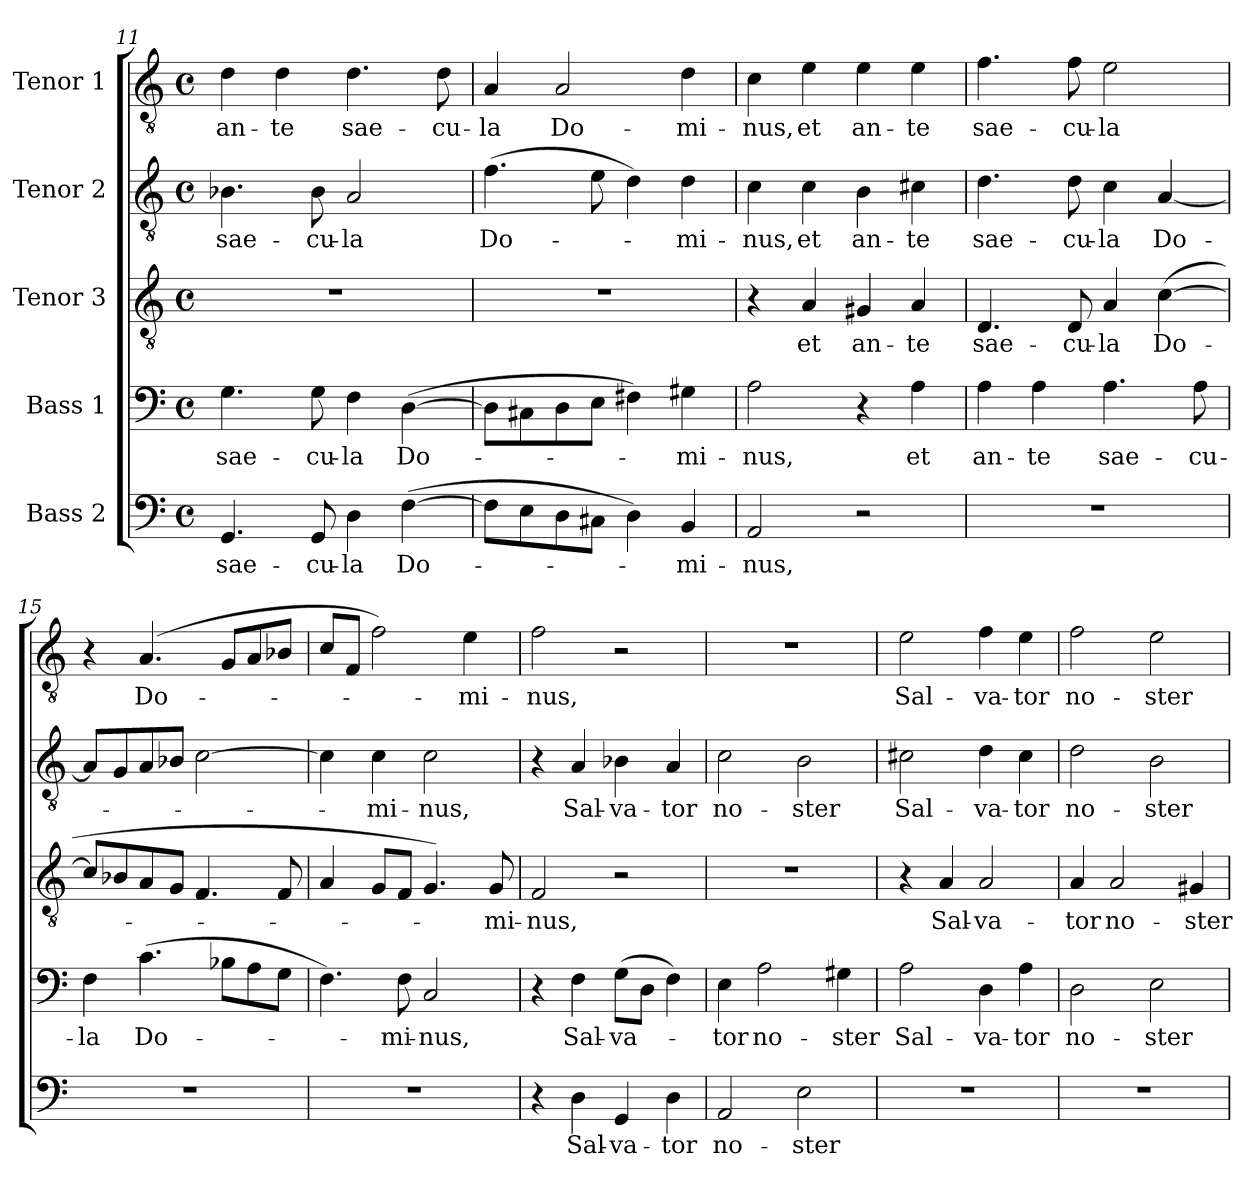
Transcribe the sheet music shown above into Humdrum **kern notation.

**kern	**text	**kern	**text	**kern	**text	**kern	**text	**kern	**text
*part5	*part5	*part4	*part4	*part3	*part3	*part2	*part2	*part1	*part1
*staff5	*staff5	*staff4	*staff4	*staff3	*staff3	*staff2	*staff2	*staff1	*staff1
*I"Bass 2	*	*I"Bass 1	*	*I"Tenor 3	*	*I"Tenor 2	*	*I"Tenor 1	*
*clefF4	*	*clefF4	*	*clefGv2	*	*clefGv2	*	*clefGv2	*
*k[]	*	*k[]	*	*k[]	*	*k[]	*	*k[]	*
*C:	*	*C:	*	*C:	*	*C:	*	*C:	*
*M4/4	*	*M4/4	*	*M4/4	*	*M4/4	*	*M4/4	*
*met(c)	*	*met(c)	*	*met(c)	*	*met(c)	*	*met(c)	*
=11	=11	=11	=11	=11	=11	=11	=11	=11	=11
4.GG/	sae-	4.G\	sae-	1r	.	4.B-X\	sae-	4d\	an-
.	.	.	.	.	.	.	.	4d\	-te
8GG/	-cu-	8G\	-cu-	.	.	8B-\	-cu-	.	.
4D\	-la	4F\	-la	.	.	2A/	-la	4.d\	sae-
([4F\	Do-	([4D\	Do-	.	.	.	.	.	.
.	.	.	.	.	.	.	.	8d\	-cu-
=12	=12	=12	=12	=12	=12	=12	=12	=12	=12
8F\L]	.	8D\L]	.	1r	.	(4.f\	Do-	4A/	-la
8E\	.	8C#X\	.	.	.	.	.	.	.
8D\	.	8D\	.	.	.	.	.	2A/	Do-
8C#X\J	.	8E\J	.	.	.	8e\	.	.	.
4D\)	.	4F#X\)	.	.	.	4d\)	.	.	.
4BB/	-mi-	4G#X\	-mi-	.	.	4d\	-mi-	4d\	-mi-
=13	=13	=13	=13	=13	=13	=13	=13	=13	=13
2AA/	-nus,	2A\	-nus,	4r	.	4c\	-nus,	4c\	-nus,
.	.	.	.	4A/	et	4c\	et	4e\	et
2r	.	4r	.	4G#X/	an-	4B\	an-	4e\	an-
.	.	4A\	et	4A/	-te	4c#X\	-te	4e\	-te
=14	=14	=14	=14	=14	=14	=14	=14	=14	=14
1r	.	4A\	an-	4.D/	sae-	4.d\	sae-	4.f\	sae-
.	.	4A\	-te	.	.	.	.	.	.
.	.	.	.	8D/	-cu-	8d\	-cu-	8f\	-cu-
.	.	4.A\	sae-	4A/	-la	4c\	-la	2e\	-la
.	.	.	.	([4c\	Do-	[4A/	Do-	.	.
.	.	8A\	-cu-	.	.	.	.	.	.
!!LO:PB:g=z
=15	=15	=15	=15	=15	=15	=15	=15	=15	=15
1r	.	4F\	-la	8c/L]	.	8A/L]	.	4r	.
.	.	.	.	8B-X/	.	8G/	.	.	.
.	.	(4.c\	Do-	8A/	.	8A/	.	(4.A/	Do-
.	.	.	.	8G/J	.	8B-X/J	.	.	.
.	.	.	.	4.F/	.	[2c\	.	.	.
.	.	8B-X\L	.	.	.	.	.	8G/L	.
.	.	8A\	.	.	.	.	.	8A/	.
.	.	8G\J	.	8F/	.	.	.	8B-X/J	.
=16	=16	=16	=16	=16	=16	=16	=16	=16	=16
1r	.	4.F\)	.	4A/	.	4c\]	.	8c/L	.
.	.	.	.	.	.	.	.	8F/J	.
.	.	.	.	8G/L	.	4c\	-mi-	2f\)	.
.	.	8F\	-mi-	8F/J	.	.	.	.	.
.	.	2C/	-nus,	4.G/)	.	2c\	-nus,	.	.
.	.	.	.	.	.	.	.	4e\	-mi-
.	.	.	.	8G/	-mi-	.	.	.	.
=17	=17	=17	=17	=17	=17	=17	=17	=17	=17
4r	.	4r	.	2F/	-nus,	4r	.	2f\	-nus,
4D\	Sal-	4F\	Sal-	.	.	4A/	Sal-	.	.
4GG/	-va-	(8G\L	-va-	2r	.	4B-X\	-va-	2r	.
.	.	8D\J	.	.	.	.	.	.	.
4D\	-tor	4F\)	.	.	.	4A/	-tor	.	.
=18	=18	=18	=18	=18	=18	=18	=18	=18	=18
2AA/	no-	4E\	-tor	1r	.	2c\	no-	1r	.
.	.	2A\	no-	.	.	.	.	.	.
2E\	-ster	.	.	.	.	2B\	-ster	.	.
.	.	4G#X\	-ster	.	.	.	.	.	.
=19	=19	=19	=19	=19	=19	=19	=19	=19	=19
1r	.	2A\	Sal-	4r	.	2c#X\	Sal-	2e\	Sal-
.	.	.	.	4A/	Sal-	.	.	.	.
.	.	4D\	-va-	2A/	-va-	4d\	-va-	4f\	-va-
.	.	4A\	-tor	.	.	4c#\	-tor	4e\	-tor
=20	=20	=20	=20	=20	=20	=20	=20	=20	=20
1r	.	2D\	no-	4A/	-tor	2d\	no-	2f\	no-
.	.	.	.	2A/	no-	.	.	.	.
.	.	2E\	-ster	.	.	2B\	-ster	2e\	-ster
.	.	.	.	4G#X/	-ster	.	.	.	.
=	=	=	=	=	=	=	=	=	=
*-	*-	*-	*-	*-	*-	*-	*-	*-	*-
